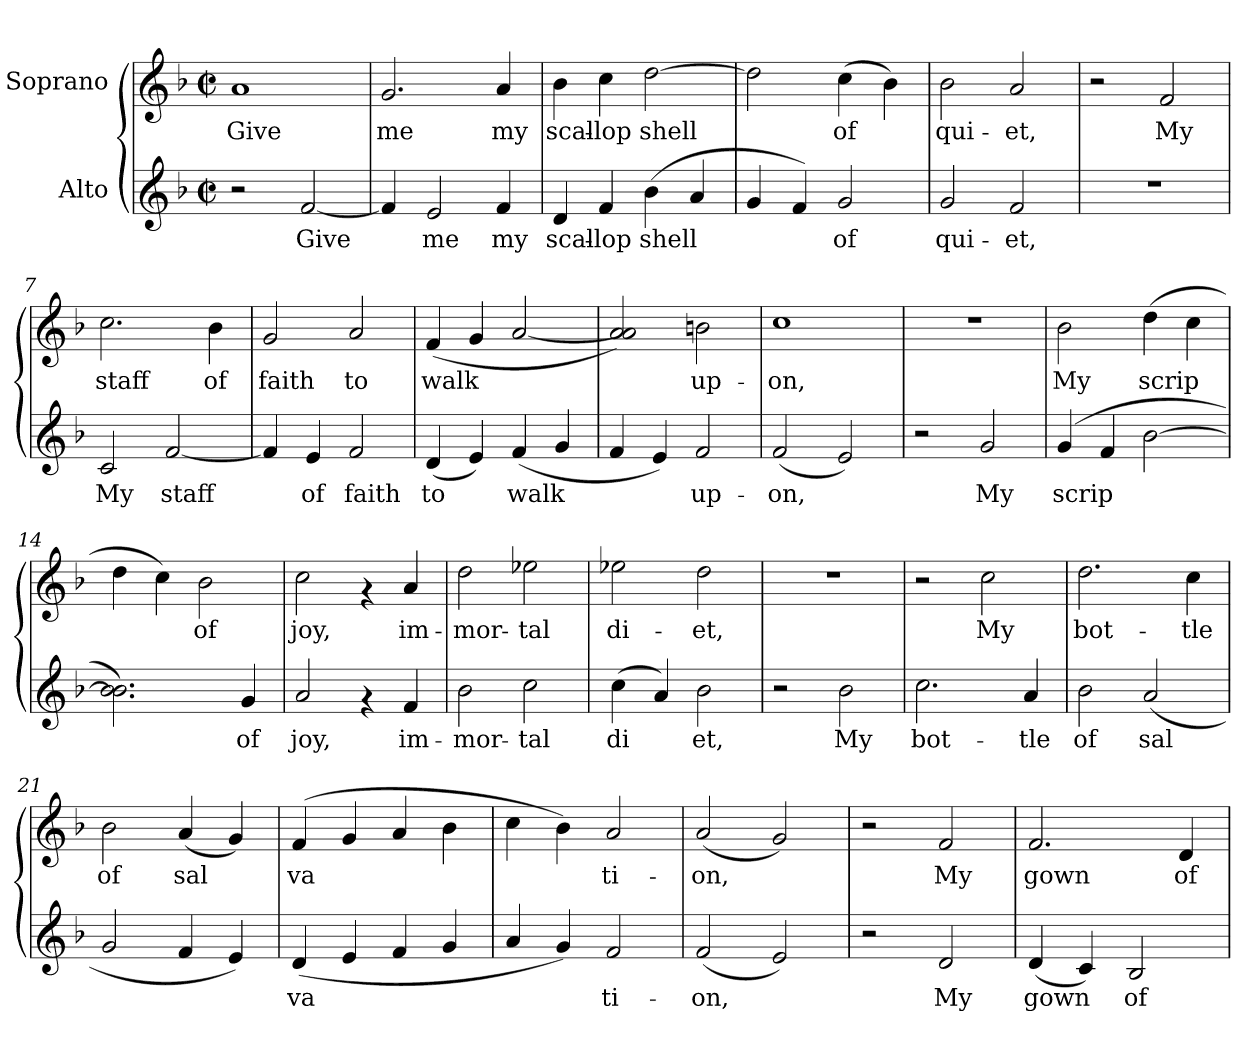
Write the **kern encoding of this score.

**kern	**text	**kern	**text
*part2	*part2	*part1	*part1
*staff2	*staff2	*staff1	*staff1
*I"Alto	*	*I"Soprano	*
!!LO:PB:g=z
*stria5	*	*stria5	*
*clefG2	*	*clefG2	*
*k[b-]	*	*k[b-]	*
*F:	*	*F:	*
*M2/2	*	*M2/2	*
*met(c|)	*	*met(c|)	*
=1	=1	=1	=1
!	!	!	!LO:LY:b:cj
2r	.	1a	Give
!	!LO:LY:b	!	!
[<2f/	Give	.	.
=2	=2	=2	=2
!	!LO:LY:b	!	!LO:LY:b:cj
4f/]	.	2.g/	me
!	!LO:LY:b	!	!
2e/	me	.	.
!	!LO:LY:b	!	!LO:LY:b:cj
4f/	my	4a/	my
=3	=3	=3	=3
!	!LO:LY:b	!	!LO:LY:b:cj
4d/	scal-	4b-\	scal-
!	!LO:LY:b	!	!LO:LY:b:cj
4f/	-lop	4cc\	-lop
!	!LO:LY:b	!	!LO:LY:b:cj
(>4b-\	shell	[>2dd\	shell
!	!LO:LY:b	!	!
4a/	.	.	.
=4	=4	=4	=4
!	!LO:LY:b	!	!LO:LY:b:cj
4g/	.	2dd\]	.
!	!LO:LY:b	!	!
4f/)	.	.	.
!	!LO:LY:b	!	!LO:LY:b:cj
2g/	of	(>4cc\	of
!	!	!	!LO:LY:b:cj
.	.	4b-\)	.
=5	=5	=5	=5
!	!LO:LY:b	!	!LO:LY:b:cj
2g/	qui-	2b-\	qui-
!	!LO:LY:b	!	!LO:LY:b:cj
2f/	-et,	2a/	-et,
=6	=6	=6	=6
1r	.	2r	.
!	!	!	!LO:LY:b:cj
.	.	2f/	My
=7	=7	=7	=7
!	!LO:LY:b	!	!LO:LY:b:cj
2c/	My	2.cc\	staff
!	!LO:LY:b	!	!
[<2f/	staff	.	.
!	!	!	!LO:LY:b:cj
.	.	4b-\	of
=8	=8	=8	=8
!	!LO:LY:b	!	!LO:LY:b:cj
4f/]	.	2g/	faith
!	!LO:LY:b	!	!
4e/	of	.	.
!	!LO:LY:b	!	!LO:LY:b:cj
2f/	faith	2a/	to
!!LO:LB:g=z
=9	=9	=9	=9
!	!LO:LY:b	!	!LO:LY:b:cj
(<4d/	to	(<4f/	walk
!	!LO:LY:b	!	!LO:LY:b:cj
4e/)	.	4g/	.
!	!LO:LY:b	!	!LO:LY:b:cj
(<4f/	walk	[<2a/	.
!	!LO:LY:b	!	!
4g/	.	.	.
=10	=10	=10	=10
!	!LO:LY:b	!	!LO:LY:b:cj
4f/	.	2a/ 2a/])	.
!	!LO:LY:b	!	!
4e/)	.	.	.
!	!LO:LY:b	!	!LO:LY:b:cj
2f/	up-	2bn\	up-
=11	=11	=11	=11
!	!LO:LY:b	!	!LO:LY:b:cj
(<2f/	-on,	1cc	-on,
!	!LO:LY:b	!	!
2e/)	.	.	.
=12	=12	=12	=12
2r	.	1r	.
!	!LO:LY:b	!	!
2g/	My	.	.
=13	=13	=13	=13
!	!LO:LY:b	!	!LO:LY:b:cj
(>4g/	scrip	2b-\	My
!	!LO:LY:b	!	!
4f/	.	.	.
!	!LO:LY:b	!	!LO:LY:b:cj
[>2b-\	.	(>4dd\	scrip
!	!	!	!LO:LY:b:cj
.	.	4cc\	.
=14	=14	=14	=14
!	!LO:LY:b	!	!LO:LY:b:cj
2.b-\ 2.b-\])	.	4dd\	.
!	!	!	!LO:LY:b:cj
.	.	4cc\)	.
!	!	!	!LO:LY:b:cj
.	.	2b-\	of
!	!LO:LY:b	!	!
4g/	of	.	.
=15	=15	=15	=15
!	!LO:LY:b	!	!LO:LY:b:cj
2a/	joy,	2cc\	joy,
4rf	.	4rf	.
!	!LO:LY:b	!	!LO:LY:b:cj
4f/	im-	4a/	im-
=16	=16	=16	=16
!	!LO:LY:b	!	!LO:LY:b:cj
2b-\	-mor-	2dd\	-mor-
!	!LO:LY:b	!	!LO:LY:b:cj
2cc\	-tal	2ee-X\	-tal
=17	=17	=17	=17
!	!LO:LY:b	!	!LO:LY:b:cj
(>4cc\	di-	2ee-X\	di-
!	!LO:LY:b	!	!
4a/)	--	.	.
!	!LO:LY:b	!	!LO:LY:b:cj
2b-\	-et,	2dd\	-et,
!!LO:LB:g=z
=18	=18	=18	=18
2r	.	1r	.
!	!LO:LY:b	!	!
2b-\	My	.	.
=19	=19	=19	=19
!	!LO:LY:b	!	!
2.cc\	bot-	2r	.
!	!	!	!LO:LY:b:cj
.	.	2cc\	My
!	!LO:LY:b	!	!
4a/	-tle	.	.
=20	=20	=20	=20
!	!LO:LY:b	!	!LO:LY:b:cj
2b-\	of	2.dd\	bot-
!	!LO:LY:b	!	!
(<2a/	sal-	.	.
!	!	!	!LO:LY:b:cj
.	.	4cc\	-tle
=21	=21	=21	=21
!	!LO:LY:b	!	!LO:LY:b:cj
2g/	--	2b-\	of
!	!LO:LY:b	!	!LO:LY:b:cj
4f/	--	(<4a/	sal-
!	!LO:LY:b	!	!LO:LY:b:cj
4e/)	--	4g/)	--
=22	=22	=22	=22
!	!LO:LY:b	!	!LO:LY:b:cj
(<4d/	-va-	(>4f/	-va-
!	!LO:LY:b	!	!LO:LY:b:cj
4e/	--	4g/	--
!	!LO:LY:b	!	!LO:LY:b:cj
4f/	--	4a/	--
!	!LO:LY:b	!	!LO:LY:b:cj
4g/	--	4b-\	--
=23	=23	=23	=23
!	!LO:LY:b	!	!LO:LY:b:cj
4a/	--	4cc\	--
!	!LO:LY:b	!	!LO:LY:b:cj
4g/)	--	4b-\)	--
!	!LO:LY:b	!	!LO:LY:b:cj
2f/	-ti-	2a/	-ti-
=24	=24	=24	=24
!	!LO:LY:b	!	!LO:LY:b:cj
(<2f/	-on,	(<2a/	-on,
!	!LO:LY:b	!	!LO:LY:b:cj
2e/)	.	2g/)	.
=25	=25	=25	=25
2r	.	2r	.
!	!LO:LY:b	!	!LO:LY:b:cj
2d/	My	2f/	My
=26	=26	=26	=26
!	!LO:LY:b	!	!LO:LY:b:cj
(<4d/	gown	2.f/	gown
!	!LO:LY:b	!	!
4c/)	.	.	.
!	!LO:LY:b	!	!
2B-/	of	.	.
!	!	!	!LO:LY:b:cj
.	.	4d/	of
=	=	=	=
*-	*-	*-	*-
